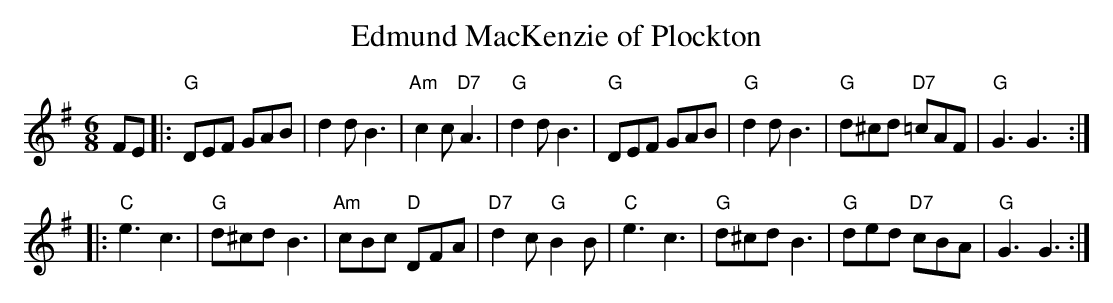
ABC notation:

X:1
T:Edmund MacKenzie of Plockton
M:6/8
K:G
FE|:"G"DEF GAB|d2d B3|"Am"c2c "D7"A3|"G"d2d B3|"G"DEF GAB|"G"d2d B3|\
"G"d^cd "D7"=cAF|"G"G3 G3:|
|:"C"e3 c3|"G"d^cd B3|"Am"cBc "D"DFA|"D7"d2c "G"B2B|"C"e3 c3|"G"d^cd B3|\
"G"ded "D7"cBA|"G"G3 G3:|
